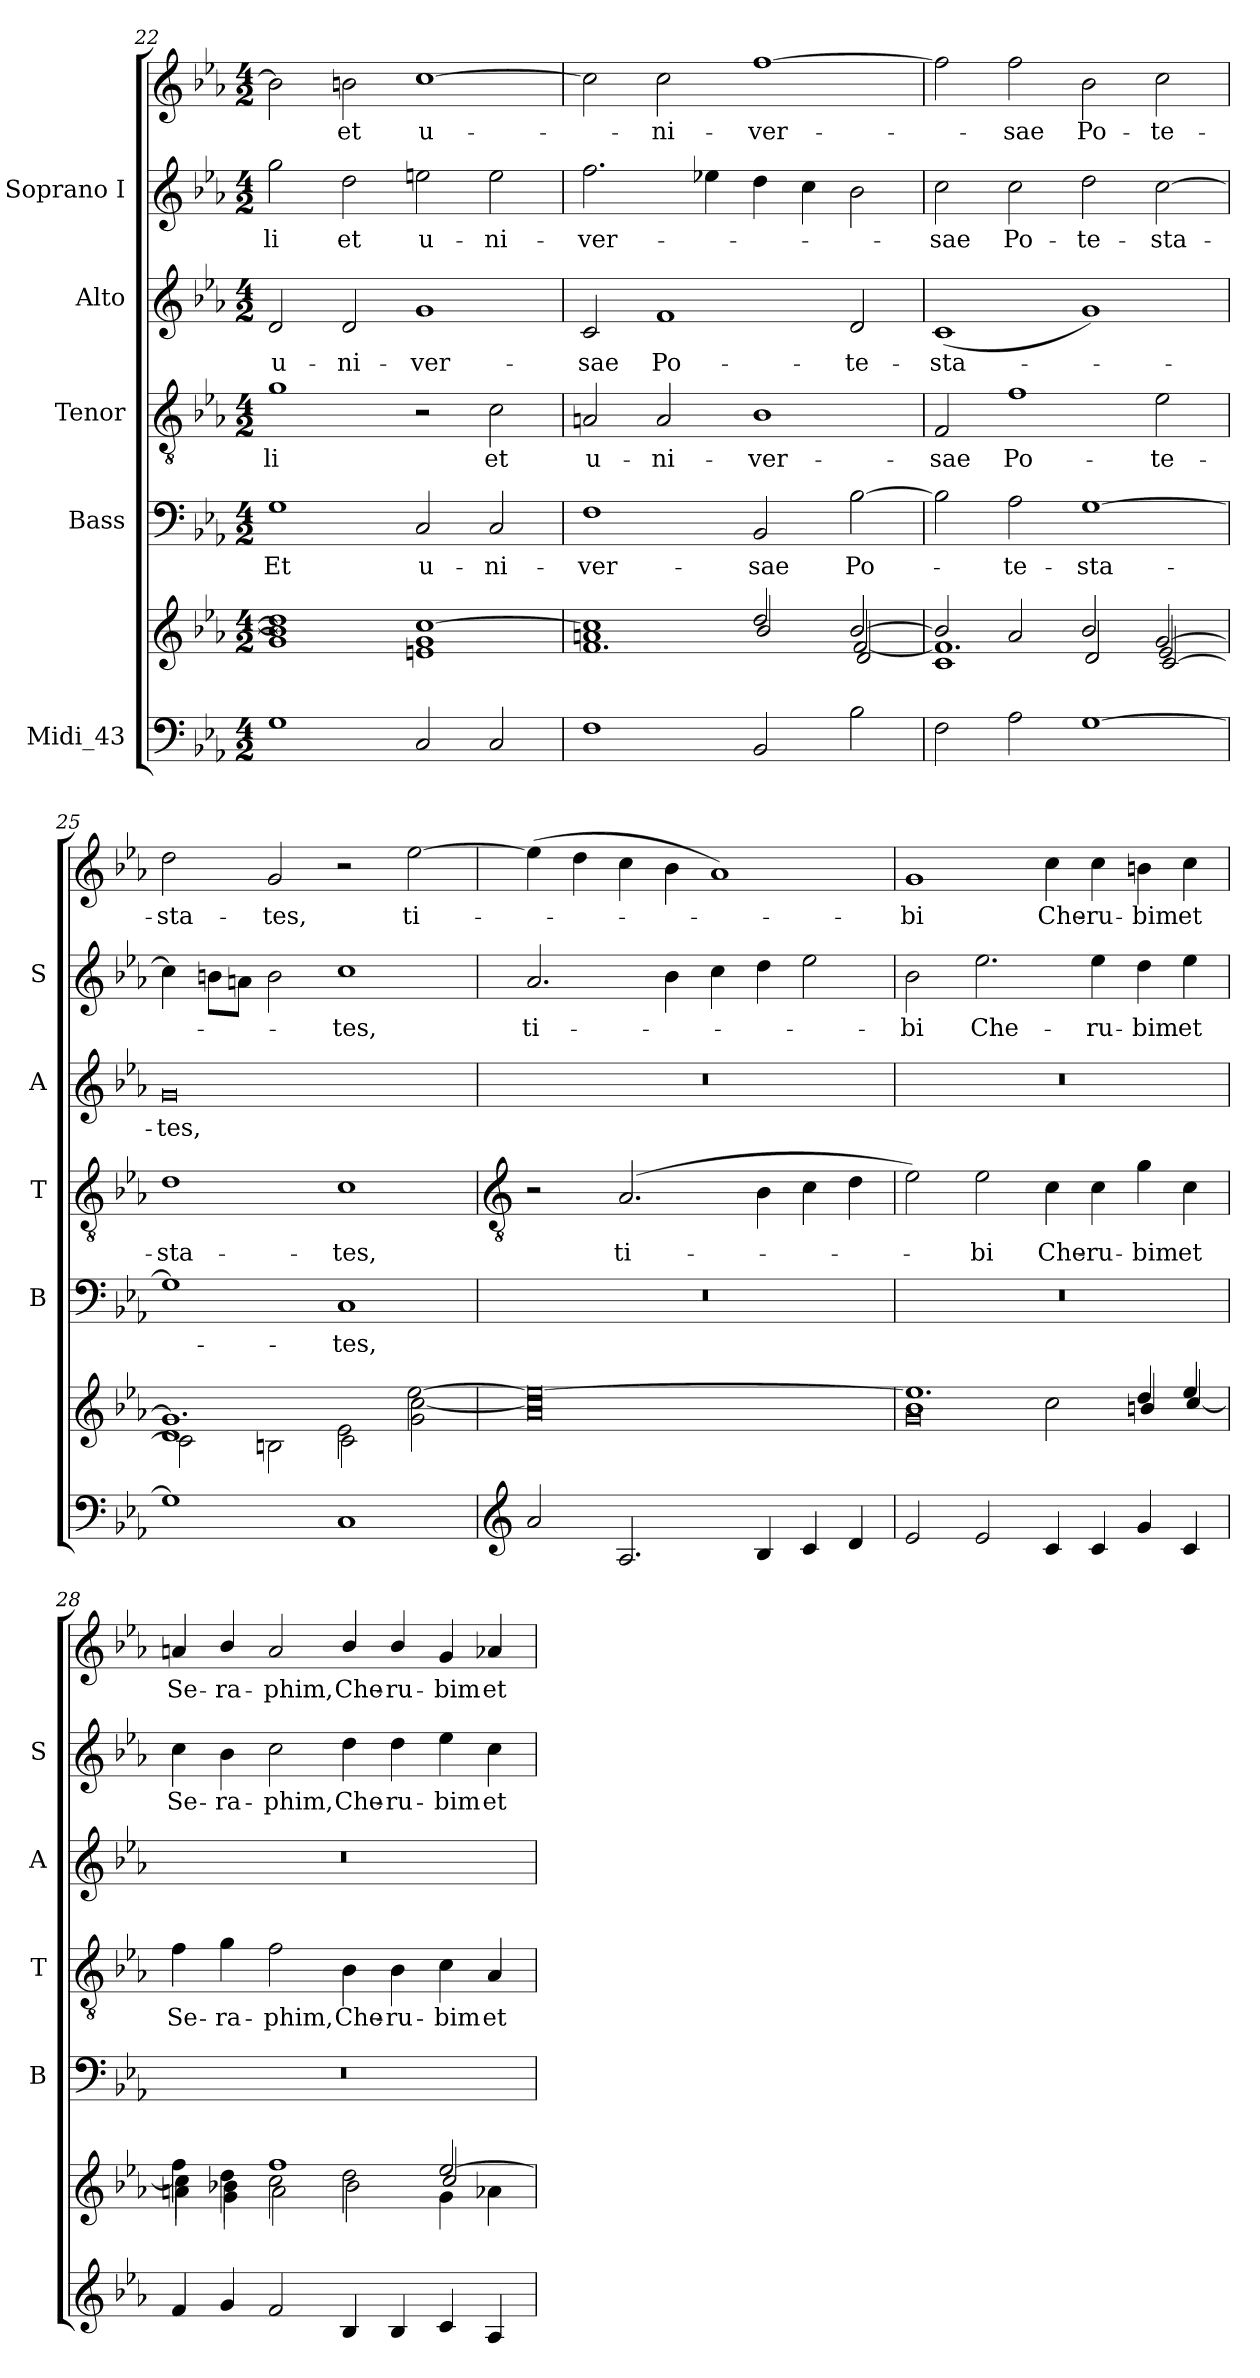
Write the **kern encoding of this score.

**kern	**kern	**kern	**text	**kern	**text	**kern	**text	**kern	**text	**kern	**text
*part5	*part5	*part4	*part4	*part3	*part3	*part2	*part2	*part1	*part1	*part1	*part1
*staff7	*staff6	*staff5	*staff5	*staff4	*staff4	*staff3	*staff3	*staff2	*staff2	*staff1	*staff1
*I"Midi_43	*	*I"Bass	*	*I"Tenor	*	*I"Alto	*	*I"Soprano I	*	*	*
*	*	*I'B	*	*I'T	*	*I'A	*	*I'S	*	*	*
*clefF4	*clefG2	*clefF4	*	*clefGv2	*	*clefG2	*	*clefG2	*	*clefG2	*
*k[b-e-a-]	*k[b-e-a-]	*k[b-e-a-]	*	*k[b-e-a-]	*	*k[b-e-a-]	*	*k[b-e-a-]	*	*k[b-e-a-]	*
*E-:	*E-:	*E-:	*	*E-:	*	*E-:	*	*E-:	*	*E-:	*
*M4/2	*M4/2	*M4/2	*	*M4/2	*	*M4/2	*	*M4/2	*	*M4/2	*
=22	=22	=22	=22	=22	=22	=22	=22	=22	=22	=22	=22
*	*^	*	*	*	*	*	*	*	*	*	*
*	*	*^	*	*	*	*	*	*	*	*	*	*
!	!	!	!	!	!LO:LY:b	!	!LO:LY:b	!	!LO:LY:b	!	!LO:LY:b	!	!
1G	1dd/]	1b\]	1g\]	1G	Et	1g	-li	2d	u-	2gg	li	2b]	.
!	!	!	!	!	!	!	!	!	!LO:LY:b	!	!LO:LY:b	!	!LO:LY:b
.	.	.	.	.	.	.	.	2d	-ni-	2dd	et	2b	-et
!	!	!	!	!	!LO:LY:b	!	!	!	!LO:LY:b	!	!LO:LY:b	!	!LO:LY:b
2C	[1cc/	1g\	1en\	2C	u-	2r	.	1g	-ver-	2een	u-	[1cc	u-
!	!	!	!	!	!LO:LY:b	!	!LO:LY:b	!	!	!	!LO:LY:b	!	!
2C	.	.	.	2C	-ni-	2c	et	.	.	2ee	-ni-	.	.
=23	=23	=23	=23	=23	=23	=23	=23	=23	=23	=23	=23	=23	=23
!	!	!	!	!	!LO:LY:b	!	!LO:LY:b	!	!LO:LY:b	!	!LO:LY:b	!	!
1F	1cc/]	1an\	1.f\	1F	-ver-	2An	u-	2c	-sae	2.ff	ver-	2cc]	.
!	!	!	!	!	!	!	!LO:LY:b	!	!LO:LY:b	!	!	!	!LO:LY:b
.	.	.	.	.	.	2A	-ni-	1f	Po-	.	.	2cc	-ni-
.	.	.	.	.	.	.	.	.	.	4ee-X	.	.	.
!	!	!	!	!	!LO:LY:b	!	!LO:LY:b	!	!	!	!	!	!LO:LY:b
2BB-	2dd/	2b-/	.	2BB-	-sae	1B-	-ver-	.	.	4dd	.	[1ff	-ver-
.	.	.	.	.	.	.	.	.	.	4cc	.	.	.
!	!	!	!	!	!LO:LY:b	!	!	!	!LO:LY:b	!	!	!	!
2B-	[2b-/	[2f/	2d/	[2B-	Po-	.	.	2d	-te-	2b-	.	.	.
=24	=24	=24	=24	=24	=24	=24	=24	=24	=24	=24	=24	=24	=24
!	!	!	!	!	!	!	!LO:LY:b	!	!LO:LY:b	!	!LO:LY:b	!	!
2F	2b-/]	1.f\]	1c\	2B-]	.	2F	-sae	(<1c	-sta-	2cc	-sae	2ff]	.
!	!	!	!	!	!LO:LY:b	!	!LO:LY:b	!	!	!	!LO:LY:b	!	!LO:LY:b
2A-	2a-/	.	.	2A-	te-	1f	Po-	.	.	2cc	Po-	2ff	sae
!	!	!	!	!	!LO:LY:b	!	!	!	!	!	!LO:LY:b	!	!LO:LY:b
[1G	2b-/	.	2d/	[1G	-sta-	.	.	1g)	.	2dd	-te-	2b-	Po-
!	!	!	!	!	!	!	!LO:LY:b	!	!	!	!LO:LY:b	!	!LO:LY:b
.	[2g/	2e-/	[2c/	.	.	2e-	-te-	.	.	[2cc	-sta-	2cc	-te-
=25	=25	=25	=25	=25	=25	=25	=25	=25	=25	=25	=25	=25	=25
!	!	!	!	!	!	!	!LO:LY:b	!	!LO:LY:b	!	!	!	!LO:LY:b
1G]	1.g/]	1d\	2c\]	1G]	.	1d	-sta-	0g	tes,	4cc]	.	2dd	sta-
.	.	.	.	.	.	.	.	.	.	8bn\L	.	.	.
.	.	.	.	.	.	.	.	.	.	8an\J	.	.	.
!	!	!	!	!	!	!	!	!	!	!	!	!	!LO:LY:b
.	.	.	2Bn\	.	.	.	.	.	.	2b	.	2g	-tes,
!	!	!	!	!	!LO:LY:b	!	!LO:LY:b	!	!	!	!LO:LY:b	!	!
1C	.	2e-\	2c\	1C	tes,	1c	-tes,	.	.	1cc	tes,	2r	.
!	!	!	!	!	!	!	!	!	!	!	!	!	!LO:LY:b
.	[2ee-\	[2cc\	2g\	.	.	.	.	.	.	.	.	[2ee-	ti-
!!LO:LB:g=z
=26	=26	=26	=26	=26	=26	=26	=26	=26	=26	=26	=26	=26	=26
*clefG2	*	*	*	*	*	*clefGv2	*	*	*	*	*	*	*
!	!	!	!	!	!	!	!	!	!	!	!LO:LY:b	!	!
2a-/	0ee-/_	0cc\]	0a-\	0r	.	2r	.	0r	.	2.a-	ti-	(>4ee-]	.
.	.	.	.	.	.	.	.	.	.	.	.	4dd	.
!	!	!	!	!	!	!	!LO:LY:b	!	!	!	!	!	!
2.A-	.	.	.	.	.	(>2.A-	ti-	.	.	.	.	4cc	.
.	.	.	.	.	.	.	.	.	.	4b-	.	4b-	.
.	.	.	.	.	.	.	.	.	.	4cc	.	1a-)	.
4B-	.	.	.	.	.	4B-	.	.	.	4dd	.	.	.
4c	.	.	.	.	.	4c	.	.	.	2ee-	.	.	.
4d	.	.	.	.	.	4d	.	.	.	.	.	.	.
=27	=27	=27	=27	=27	=27	=27	=27	=27	=27	=27	=27	=27	=27
!	!	!	!	!	!	!	!	!	!	!	!LO:LY:b	!	!LO:LY:b
2e-	1.ee-/]	1b-\	0g\	0r	.	2e-)	.	0r	.	2b-	bi	1g	bi
!	!	!	!	!	!	!	!LO:LY:b	!	!	!	!LO:LY:b	!	!
2e-	.	.	.	.	.	2e-	bi	.	.	2.ee-	Che-	.	.
!	!	!	!	!	!	!	!LO:LY:b	!	!	!	!	!	!LO:LY:b
4c	.	2cc\	.	.	.	4c	Che-	.	.	.	.	4cc	Che-
!	!	!	!	!	!	!	!LO:LY:b	!	!	!	!LO:LY:b	!	!LO:LY:b
4c	.	.	.	.	.	4c	-ru-	.	.	4ee-	-ru-	4cc	-ru-
!	!	!	!	!	!	!	!LO:LY:b	!	!	!	!LO:LY:b	!	!LO:LY:b
4g	4dd/	4bn/	.	.	.	4g	-bim	.	.	4dd	-bim	4bn	-bim
!	!	!	!	!	!	!	!LO:LY:b	!	!	!	!LO:LY:b	!	!LO:LY:b
4c	4ee-/	[4cc/	.	.	.	4c	et	.	.	4ee-	et	4cc	et
=28	=28	=28	=28	=28	=28	=28	=28	=28	=28	=28	=28	=28	=28
!	!	!	!	!	!	!	!LO:LY:b	!	!	!	!LO:LY:b	!	!LO:LY:b
4f	4ff\	4cc\]	4an\	0r	.	4f	Se-	0r	.	4cc	Se-	4an	Se-
!	!	!	!	!	!	!	!LO:LY:b	!	!	!	!LO:LY:b	!	!LO:LY:b
4g	4dd\	4b-X\	4g\	.	.	4g	-ra-	.	.	4b-	-ra-	4b-/	-ra-
!	!	!	!	!	!	!	!LO:LY:b	!	!	!	!LO:LY:b	!	!LO:LY:b
2f	1ff/	2cc\	2a\	.	.	2f	-phim,	.	.	2cc	-phim,	2a	-phim,
!	!	!	!	!	!	!	!LO:LY:b	!	!	!	!LO:LY:b	!	!LO:LY:b
4B-	.	2dd\	2b-\	.	.	4B-	Che-	.	.	4dd	Che-	4b-/	Che-
!	!	!	!	!	!	!	!LO:LY:b	!	!	!	!LO:LY:b	!	!LO:LY:b
4B-	.	.	.	.	.	4B-	-ru-	.	.	4dd	-ru-	4b-/	-ru-
!	!	!	!	!	!	!	!LO:LY:b	!	!	!	!LO:LY:b	!	!LO:LY:b
4c	[2ee-/	2cc/	4g\	.	.	4c	-bim	.	.	4ee-	-bim	4g	-bim
!	!	!	!	!	!	!	!LO:LY:b	!	!	!	!LO:LY:b	!	!LO:LY:b
4A-	.	.	4a-X\	.	.	4A-	et	.	.	4cc	et	4a-X/	et
*	*v	*v	*v	*	*	*	*	*	*	*	*	*	*
=	=	=	=	=	=	=	=	=	=	=	=
*-	*-	*-	*-	*-	*-	*-	*-	*-	*-	*-	*-
